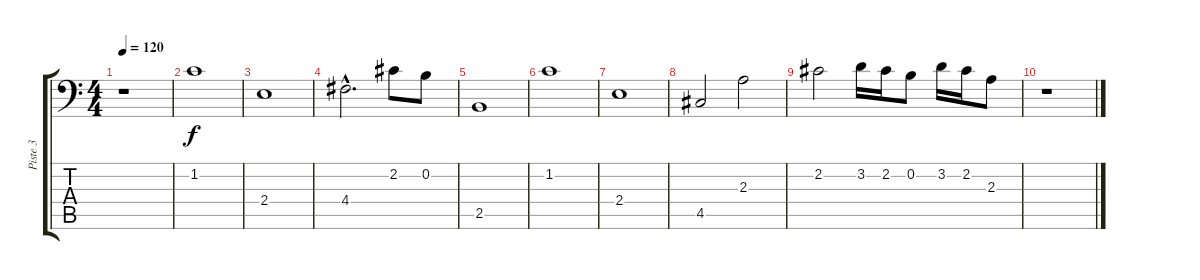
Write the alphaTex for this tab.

\track ("Piste 3" "Piste 3") {instrument contrabass}
\staff {score tabs}
\tuning (E3 B2 G2 D2 A1 E1) {hide}
\ts (4 4)
\tempo 120
\clef f4
\ks c
r.1{dy f instrument contrabass} |
1.2.1 |
2.4.1 |
4.4{hac}.2{d} 2.2.8 0.2.8 |
2.5.1 |
1.2.1 |
2.4.1 |
4.5.2 2.3.2 |
2.2.2 3.2.16 2.2.16 0.2.8 3.2.16 2.2.16 2.3.8 |
r.1
